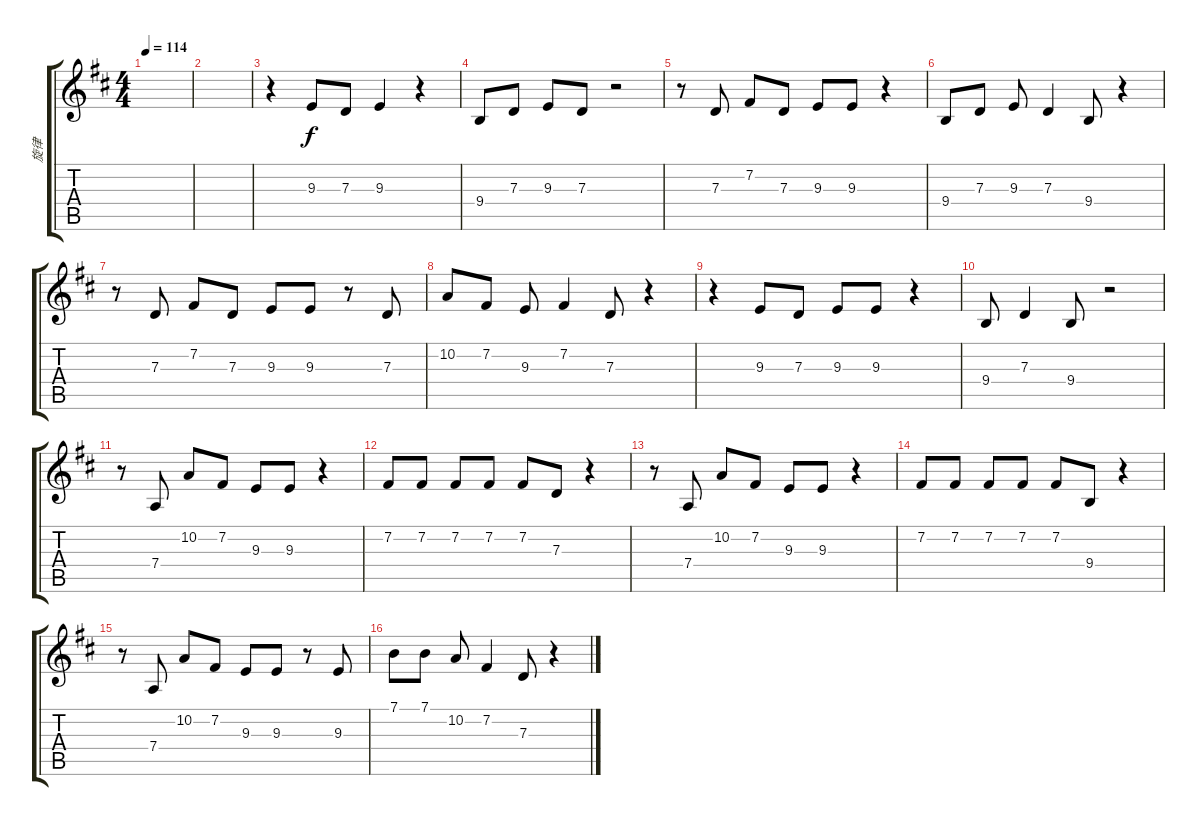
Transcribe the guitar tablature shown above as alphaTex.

\track ("旋律" "旋律") {instrument pad1newage}
\staff {score tabs}
\tuning (E4 B3 G3 D3 A2 E2) {hide}
\ts (4 4)
\tempo 114
\clef g2
\ks d
|
|
r.4 9.3.8 7.3.8 9.3.4 r.4 |
9.4.8 7.3.8 9.3.8 7.3.8 r.2 |
r.8 7.3.8 7.2.8 7.3.8 9.3.8 9.3.8 r.4 |
9.4.8 7.3.8 9.3.8 7.3.4 9.4.8 r.4 |
r.8 7.3.8 7.2.8 7.3.8 9.3.8 9.3.8 r.8 7.3.8 |
10.2.8 7.2.8 9.3.8 7.2.4 7.3.8 r.4 |
r.4 9.3.8 7.3.8 9.3.8 9.3.8 r.4 |
9.4.8 7.3.4 9.4.8 r.2 |
r.8 7.4.8 10.2.8 7.2.8 9.3.8 9.3.8 r.4 |
7.2.8 7.2.8 7.2.8 7.2.8 7.2.8 7.3.8 r.4 |
r.8 7.4.8 10.2.8 7.2.8 9.3.8 9.3.8 r.4 |
7.2.8 7.2.8 7.2.8 7.2.8 7.2.8 9.4.8 r.4 |
r.8 7.4.8 10.2.8 7.2.8 9.3.8 9.3.8 r.8 9.3.8 |
7.1.8 7.1.8 10.2.8 7.2.4 7.3.8 r.4
